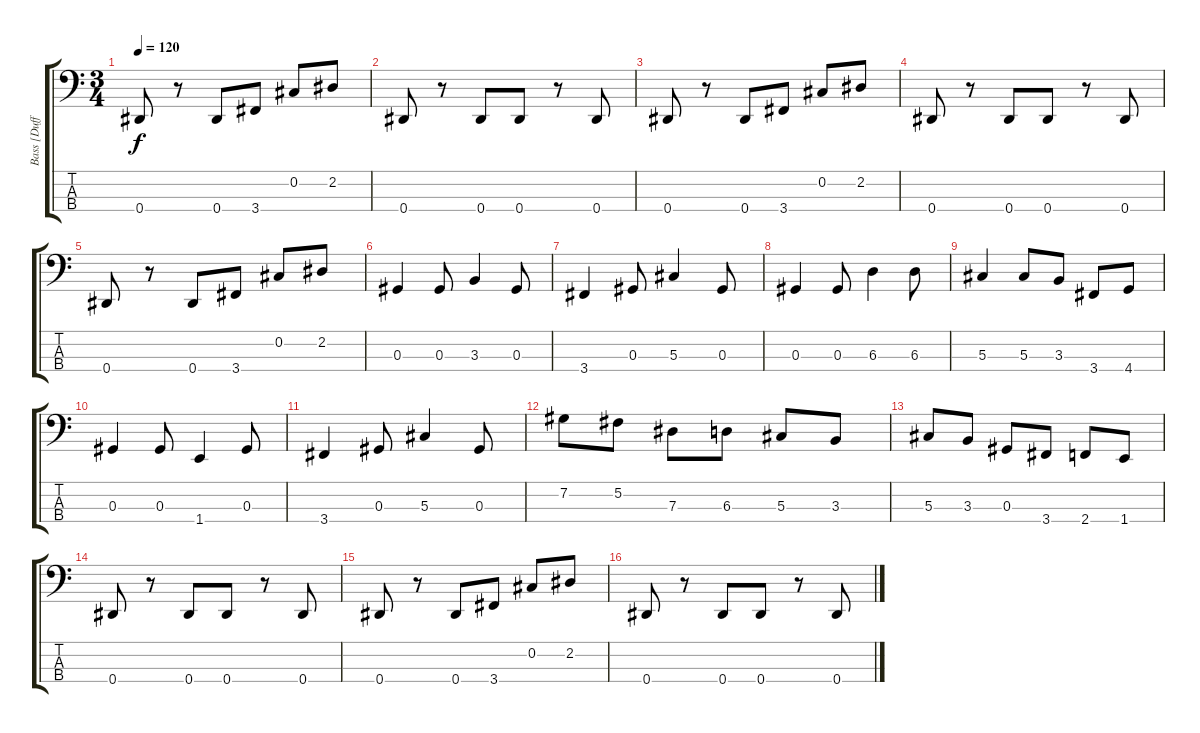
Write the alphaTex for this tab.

\track ("Bass [Duff]" "Bass [Duff") {instrument electricbassfinger}
\staff {score tabs}
\tuning (Gb2 Db2 Ab1 Eb1) {hide}
\ts (3 4)
\tempo 120
\clef f4
\ks c
0.4.8{dy f} r.8 0.4.8 3.4.8 0.2.8 2.2.8 |
0.4.8 r.8 0.4.8 0.4.8 r.8 0.4.8 |
0.4.8 r.8 0.4.8 3.4.8 0.2.8 2.2.8 |
0.4.8 r.8 0.4.8 0.4.8 r.8 0.4.8 |
0.4.8 r.8 0.4.8 3.4.8 0.2.8 2.2.8 |
0.3.4 0.3.8 3.3.4 0.3.8 |
3.4.4 0.3.8 5.3.4 0.3.8 |
0.3.4 0.3.8 6.3.4 6.3.8 |
5.3.4 5.3.8 3.3.8 3.4.8 4.4.8 |
0.3.4 0.3.8 1.4.4 0.3.8 |
3.4.4 0.3.8 5.3.4 0.3.8 |
7.2.8 5.2.8 7.3.8 6.3.8 5.3.8 3.3.8 |
5.3.8 3.3.8 0.3.8 3.4.8 2.4.8 1.4.8 |
0.4.8 r.8 0.4.8 0.4.8 r.8 0.4.8 |
0.4.8 r.8 0.4.8 3.4.8 0.2.8 2.2.8 |
0.4.8 r.8 0.4.8 0.4.8 r.8 0.4.8
